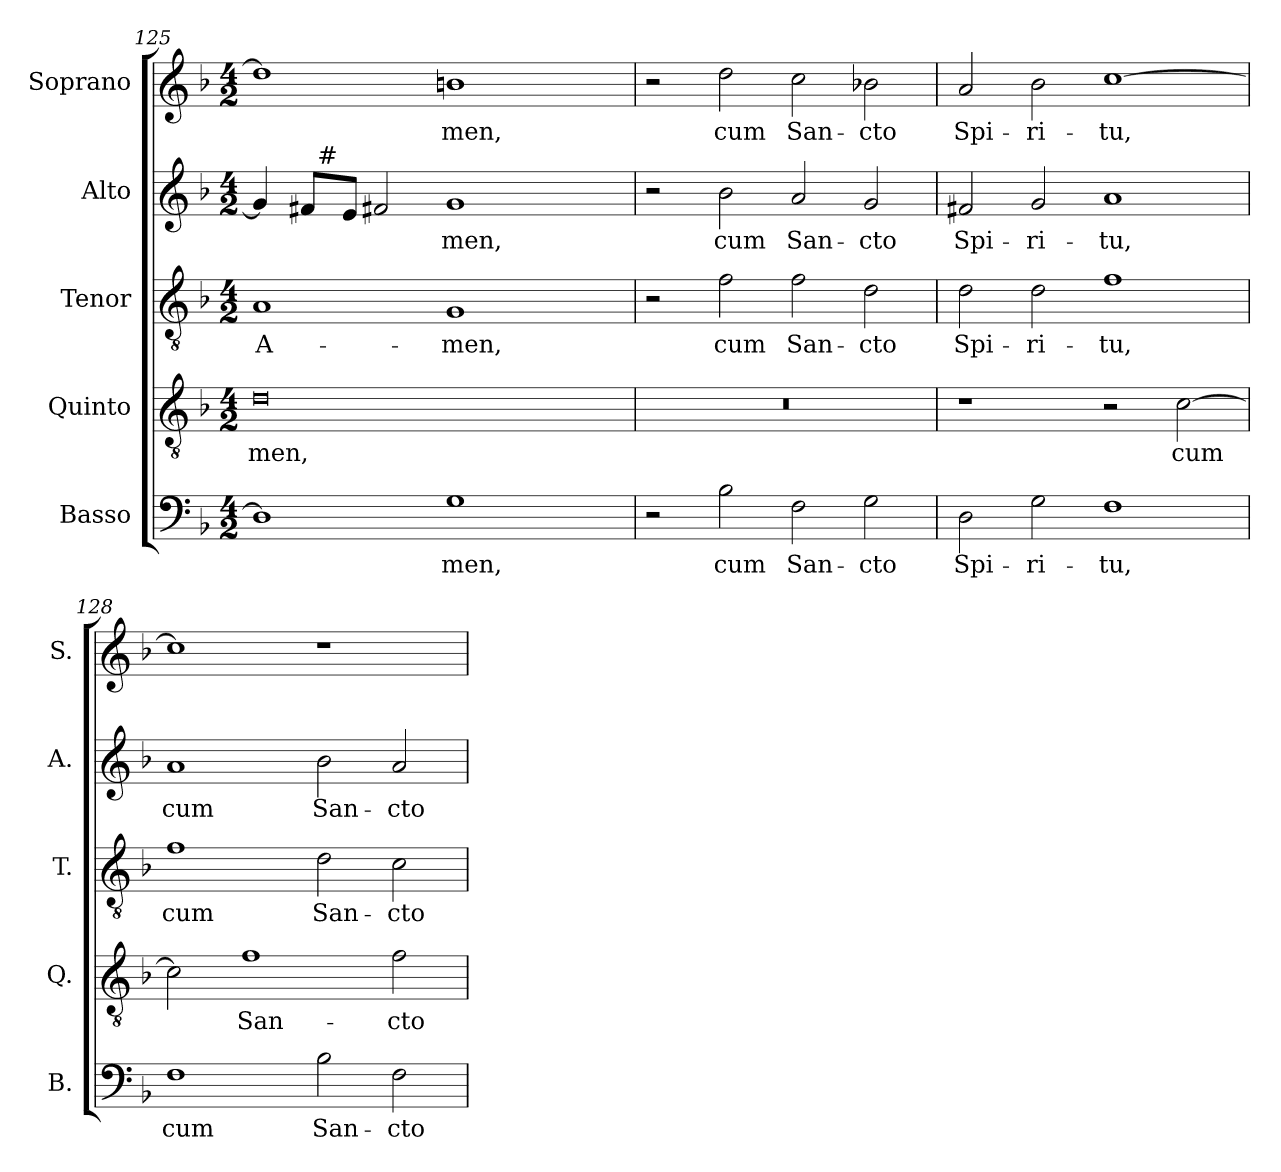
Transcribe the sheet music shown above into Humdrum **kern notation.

**kern	**text	**kern	**text	**kern	**text	**kern	**text	**kern	**text
*part5	*part5	*part4	*part4	*part3	*part3	*part2	*part2	*part1	*part1
*staff5	*staff5	*staff4	*staff4	*staff3	*staff3	*staff2	*staff2	*staff1	*staff1
*I"Basso	*	*I"Quinto	*	*I"Tenor	*	*I"Alto	*	*I"Soprano	*
*I'B.	*	*I'Q.	*	*I'T.	*	*I'A.	*	*I'S.	*
*clefF4	*	*clefGv2	*	*clefGv2	*	*clefG2	*	*clefG2	*
*	*	*ITrd7c12	*	*ITrd7c12	*	*	*	*	*
*k[b-]	*	*k[b-]	*	*k[b-]	*	*k[b-]	*	*k[b-]	*
*F:	*	*F:	*	*F:	*	*F:	*	*F:	*
*M4/2	*	*M4/2	*	*M4/2	*	*M4/2	*	*M4/2	*
=125	=125	=125	=125	=125	=125	=125	=125	=125	=125
!	!	!	!LO:LY:b:color=#000000	!	!	!	!	!	!
!	!	!	!	!	!LO:LY:b:color=#000000	!	!	!	!
*	*	*	*	*	*	*^	*	*	*
1Di]	.	0Di	-men,	1AAi	A-	4gi/]	4ryy	.	1ddi]	.
.	.	.	.	.	.	8f#i/L	32ryy	.	.	.
.	.	.	.	.	.	.	256ryy	.	.	.
!	!	!	!	!	!	!	!LO:TX:a:t=#	!	!	!
.	.	.	.	.	.	.	1ryy	.	.	.
.	.	.	.	.	.	8ei/J	.	.	.	.
.	.	.	.	.	.	2f#Xi/	.	.	.	.
!	!LO:LY:b:color=#000000	!	!	!	!	!	!	!	!	!
!	!	!	!	!	!LO:LY:b:color=#000000	!	!	!	!	!
!	!	!	!	!	!	!	!	!LO:LY:b:color=#000000	!	!
!	!	!	!	!	!	!	!	!	!	!LO:LY:b:color=#000000
1Gi	-men,	.	.	1GGi	-men,	1gi	.	-men,	1bni	-men,
.	.	.	.	.	.	.	2ryy	.	.	.
.	.	.	.	.	.	.	8ryy	.	.	.
.	.	.	.	.	.	.	16ryy	.	.	.
.	.	.	.	.	.	.	64..ryy	.	.	.
!!LO:LB:g=z
=126	=126	=126	=126	=126	=126	=126	=126	=126	=126	=126
!	!	!LO:N:vis=1	!	!	!	!	!	!	!	!
*	*	*	*	*	*	*v	*v	*	*	*
2r	.	0r	.	2r	.	2r	.	2r	.
!	!LO:LY:b:color=#000000	!	!	!	!	!	!	!	!
!	!	!	!	!	!LO:LY:b:color=#000000	!	!	!	!
!	!	!	!	!	!	!	!LO:LY:b:color=#000000	!	!
!	!	!	!	!	!	!	!	!	!LO:LY:b:color=#000000
2B-i\	cum	.	.	2Fi\	cum	2b-i\	cum	2ddi\	cum
!	!LO:LY:b:color=#000000	!	!	!	!	!	!	!	!
!	!	!	!	!	!LO:LY:b:color=#000000	!	!	!	!
!	!	!	!	!	!	!	!LO:LY:b:color=#000000	!	!
!	!	!	!	!	!	!	!	!	!LO:LY:b:color=#000000
2Fi\	San-	.	.	2Fi\	San-	2ai/	San-	2cci\	San-
!	!LO:LY:b:color=#000000	!	!	!	!	!	!	!	!
!	!	!	!	!	!LO:LY:b:color=#000000	!	!	!	!
!	!	!	!	!	!	!	!LO:LY:b:color=#000000	!	!
!	!	!	!	!	!	!	!	!	!LO:LY:b:color=#000000
2Gi\	-cto	.	.	2Di\	-cto	2gi/	-cto	2b-Xi\	-cto
=127	=127	=127	=127	=127	=127	=127	=127	=127	=127
!	!LO:LY:b:color=#000000	!	!	!	!	!	!	!	!
!	!	!	!	!	!LO:LY:b:color=#000000	!	!	!	!
!	!	!	!	!	!	!	!LO:LY:b:color=#000000	!	!
!	!	!	!	!	!	!	!	!	!LO:LY:b:color=#000000
2Di\	Spi-	1r	.	2Di\	Spi-	2f#Xi/	Spi-	2ai/	Spi-
!	!LO:LY:b:color=#000000	!	!	!	!	!	!	!	!
!	!	!	!	!	!LO:LY:b:color=#000000	!	!	!	!
!	!	!	!	!	!	!	!LO:LY:b:color=#000000	!	!
!	!	!	!	!	!	!	!	!	!LO:LY:b:color=#000000
2Gi\	-ri-	.	.	2Di\	-ri-	2gi/	-ri-	2b-i\	-ri-
!	!LO:LY:b:color=#000000	!	!	!	!	!	!	!	!
!	!	!	!	!	!LO:LY:b:color=#000000	!	!	!	!
!	!	!	!	!	!	!	!LO:LY:b:color=#000000	!	!
!	!	!	!	!	!	!	!	!	!LO:LY:b:color=#000000
1Fi	-tu,	2r	.	1Fi	-tu,	1ai	-tu,	[1cci	-tu,
!	!	!	!LO:LY:b:color=#000000	!	!	!	!	!	!
.	.	[2Ci\	cum	.	.	.	.	.	.
=128	=128	=128	=128	=128	=128	=128	=128	=128	=128
!	!LO:LY:b:color=#000000	!	!	!	!	!	!	!	!
!	!	!	!	!	!LO:LY:b:color=#000000	!	!	!	!
!	!	!	!	!	!	!	!LO:LY:b:color=#000000	!	!
1Fi	cum	2Ci\]	.	1Fi	cum	1ai	cum	1cci]	.
!	!	!	!LO:LY:b:color=#000000	!	!	!	!	!	!
.	.	1Fi	San-	.	.	.	.	.	.
!	!LO:LY:b:color=#000000	!	!	!	!	!	!	!	!
!	!	!	!	!	!LO:LY:b:color=#000000	!	!	!	!
!	!	!	!	!	!	!	!LO:LY:b:color=#000000	!	!
2B-i\	San-	.	.	2Di\	San-	2b-i\	San-	1r	.
!	!LO:LY:b:color=#000000	!	!	!	!	!	!	!	!
!	!	!	!LO:LY:b:color=#000000	!	!	!	!	!	!
!	!	!	!	!	!LO:LY:b:color=#000000	!	!	!	!
!	!	!	!	!	!	!	!LO:LY:b:color=#000000	!	!
2Fi\	-cto	2Fi\	-cto	2Ci\	-cto	2ai/	-cto	.	.
=	=	=	=	=	=	=	=	=	=
*-	*-	*-	*-	*-	*-	*-	*-	*-	*-
